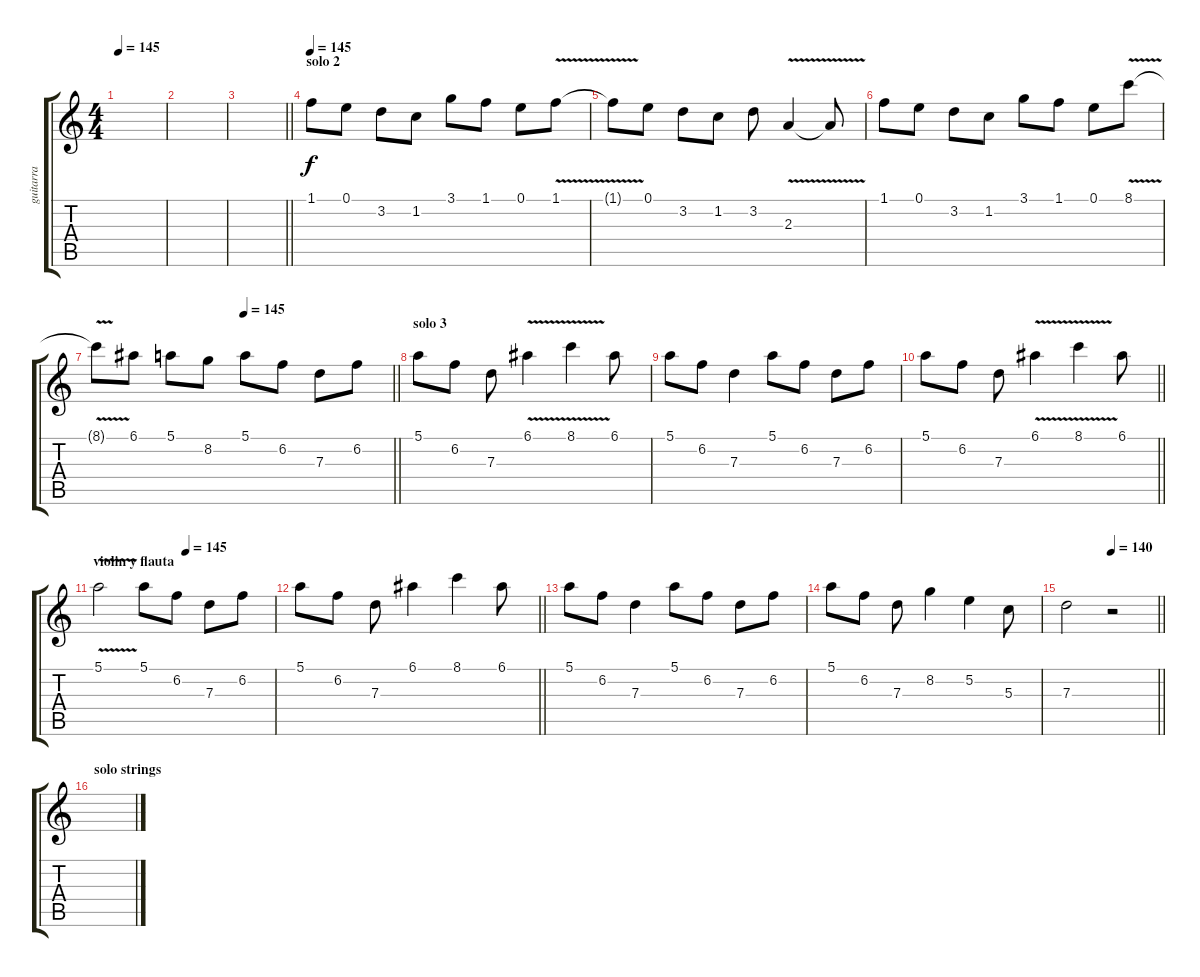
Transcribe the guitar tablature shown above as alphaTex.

\track ("guitarra" "guitarra") {instrument distortionguitar}
\staff {score tabs}
\tuning (E4 B3 G3 D3 A2 E2) {hide}
\ts (4 4)
\tempo 145
\clef g2
\ks c
|
|
\barLineRight lightlight
|
\section ("" "solo 2")
\tempo 145
1.1.8{volume 15} 0.1.8 3.2.8 1.2.8 3.1.8 1.1.8 0.1.8 1.1{v}.8 |
1.1{t}.8 0.1.8 3.2.8 1.2.8 3.2.8 2.3{v}.4 2.3{t}.8 |
1.1.8 0.1.8 3.2.8 1.2.8 3.1.8 1.1.8 0.1.8 8.1{v}.8 |
\tempo (145 0.5)
\barLineRight lightlight
8.1{t}.8 6.1.8 5.1.8 8.2.8 5.1.8 6.2.8 7.3.8 6.2.8 |
\section ("" "solo 3")
5.1.8 6.2.8 7.3.8 6.1{v}.4 8.1{v}.4 6.1.8 |
5.1.8 6.2.8 7.3.4 5.1.8 6.2.8 7.3.8 6.2.8 |
\barLineRight lightlight
5.1.8 6.2.8 7.3.8 6.1{v}.4 8.1{v}.4 6.1.8 |
\section ("" "violin y flauta")
\tempo (145 0.5)
5.1{v}.2 5.1.8 6.2.8 7.3.8 6.2.8 |
\barLineRight lightlight
5.1.8 6.2.8 7.3.8 6.1.4 8.1.4 6.1.8 |
5.1.8 6.2.8 7.3.4 5.1.8 6.2.8 7.3.8 6.2.8 |
5.1.8 6.2.8 7.3.8 8.2.4 5.2.4 5.3.8 |
\tempo (140 0.5)
\barLineRight lightlight
7.3.2 r.2 |
\section ("" "solo strings")
